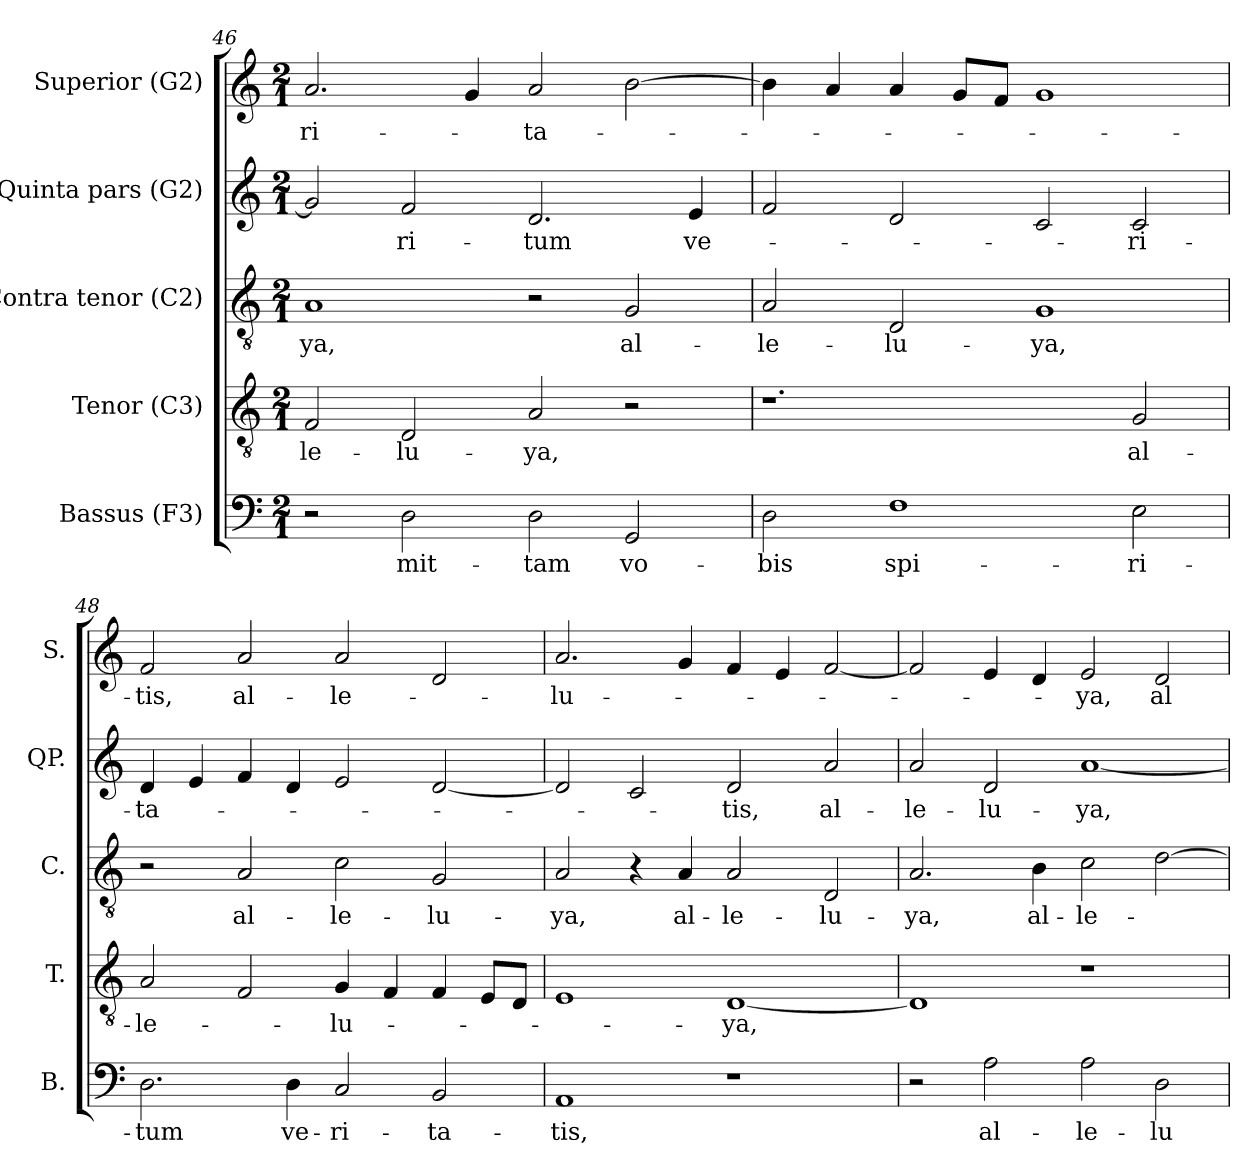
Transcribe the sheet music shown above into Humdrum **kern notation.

**kern	**text	**kern	**text	**kern	**text	**kern	**text	**kern	**text
*part5	*part5	*part4	*part4	*part3	*part3	*part2	*part2	*part1	*part1
*staff5	*staff5	*staff4	*staff4	*staff3	*staff3	*staff2	*staff2	*staff1	*staff1
*I"Bassus (F3)	*	*I"Tenor (C3)	*	*I"Contra tenor (C2)	*	*I"Quinta pars (G2)	*	*I"Superior (G2)	*
*I'B.	*	*I'T.	*	*I'C.	*	*I'QP.	*	*I'S.	*
*clefF4	*	*clefGv2	*	*clefGv2	*	*clefG2	*	*clefG2	*
*	*	*ITrd7c12	*	*ITrd7c12	*	*ITrd7c12	*	*	*
*k[]	*	*k[]	*	*k[]	*	*k[]	*	*k[]	*
*C:	*	*C:	*	*C:	*	*C:	*	*C:	*
*M2/1	*	*M2/1	*	*M2/1	*	*M2/1	*	*M2/1	*
=46	=46	=46	=46	=46	=46	=46	=46	=46	=46
!	!	!	!LO:LY:b:color=#000000	!	!	!	!	!	!
!	!	!	!	!	!LO:LY:b:color=#000000	!	!	!	!
!	!	!	!	!	!	!	!	!	!LO:LY:b:color=#000000
2r	.	2FFi/	-le-	1AAi	-ya,	2Gi/]	.	2.ai/	-ri-
!	!LO:LY:b:color=#000000	!	!	!	!	!	!	!	!
!	!	!	!LO:LY:b:color=#000000	!	!	!	!	!	!
!	!	!	!	!	!	!	!LO:LY:b:color=#000000	!	!
2Di\	mit-	2DDi/	-lu-	.	.	2Fi/	-ri-	.	.
.	.	.	.	.	.	.	.	4gi/	.
!	!LO:LY:b:color=#000000	!	!	!	!	!	!	!	!
!	!	!	!LO:LY:b:color=#000000	!	!	!	!	!	!
!	!	!	!	!	!	!	!LO:LY:b:color=#000000	!	!
!	!	!	!	!	!	!	!	!	!LO:LY:b:color=#000000
2Di\	-tam	2AAi/	-ya,	2r	.	2.Di/	-tum	2ai/	-ta-
!	!LO:LY:b:color=#000000	!	!	!	!	!	!	!	!
!	!	!	!	!	!LO:LY:b:color=#000000	!	!	!	!
2GGi/	vo-	2r	.	2GGi/	al-	.	.	[2bi\	.
!	!	!	!	!	!	!	!LO:LY:b:color=#000000	!	!
.	.	.	.	.	.	4Ei/	ve-	.	.
=47	=47	=47	=47	=47	=47	=47	=47	=47	=47
!	!LO:LY:b:color=#000000	!	!	!	!	!	!	!	!
!	!	!	!	!	!LO:LY:b:color=#000000	!	!	!	!
2Di\	-bis	1.r	.	2AAi/	-le-	2Fi/	.	4bi\]	.
.	.	.	.	.	.	.	.	4ai/	.
!	!LO:LY:b:color=#000000	!	!	!	!	!	!	!	!
!	!	!	!	!	!LO:LY:b:color=#000000	!	!	!	!
1Fi	spi-	.	.	2DDi/	-lu-	2Di/	.	4ai/	.
.	.	.	.	.	.	.	.	8gi/L	.
.	.	.	.	.	.	.	.	8fi/J	.
!	!	!	!	!	!LO:LY:b:color=#000000	!	!	!	!
.	.	.	.	1GGi	-ya,	2Ci/	.	1gi	.
!	!LO:LY:b:color=#000000	!	!	!	!	!	!	!	!
!	!	!	!LO:LY:b:color=#000000	!	!	!	!	!	!
!	!	!	!	!	!	!	!LO:LY:b:color=#000000	!	!
2Ei\	-ri-	2GGi/	al-	.	.	2Ci/	-ri-	.	.
=48	=48	=48	=48	=48	=48	=48	=48	=48	=48
!	!LO:LY:b:color=#000000	!	!	!	!	!	!	!	!
!	!	!	!LO:LY:b:color=#000000	!	!	!	!	!	!
!	!	!	!	!	!	!	!LO:LY:b:color=#000000	!	!
!	!	!	!	!	!	!	!	!	!LO:LY:b:color=#000000
2.Di\	-tum	2AAi/	-le-	2r	.	4Di/	-ta-	2fi/	-tis,
.	.	.	.	.	.	4Ei/	.	.	.
!	!	!	!	!	!LO:LY:b:color=#000000	!	!	!	!
!	!	!	!	!	!	!	!	!	!LO:LY:b:color=#000000
.	.	2FFi/	.	2AAi/	al-	4Fi/	.	2ai/	al-
!	!LO:LY:b:color=#000000	!	!	!	!	!	!	!	!
4Di\	ve-	.	.	.	.	4Di/	.	.	.
!	!LO:LY:b:color=#000000	!	!	!	!	!	!	!	!
!	!	!	!LO:LY:b:color=#000000	!	!	!	!	!	!
!	!	!	!	!	!LO:LY:b:color=#000000	!	!	!	!
!	!	!	!	!	!	!	!	!	!LO:LY:b:color=#000000
2Ci/	-ri-	4GGi/	-lu-	2Ci\	-le-	2Ei/	.	2ai/	-le-
.	.	4FFi/	.	.	.	.	.	.	.
!	!LO:LY:b:color=#000000	!	!	!	!	!	!	!	!
!	!	!	!	!	!LO:LY:b:color=#000000	!	!	!	!
2BBi/	-ta-	4FFi/	.	2GGi/	-lu-	[2Di/	.	2di/	.
.	.	8EEi/L	.	.	.	.	.	.	.
.	.	8DDi/J	.	.	.	.	.	.	.
!!LO:PB:g=z
=49	=49	=49	=49	=49	=49	=49	=49	=49	=49
!	!LO:LY:b:color=#000000	!	!	!	!	!	!	!	!
!	!	!	!	!	!LO:LY:b:color=#000000	!	!	!	!
!	!	!	!	!	!	!	!	!	!LO:LY:b:color=#000000
1AAi	-tis,	1EEi	.	2AAi/	-ya,	2Di/]	.	2.ai/	-lu-
.	.	.	.	4r	.	2Ci/	.	.	.
!	!	!	!	!	!LO:LY:b:color=#000000	!	!	!	!
.	.	.	.	4AAi/	al-	.	.	4gi/	.
!	!	!	!LO:LY:b:color=#000000	!	!	!	!	!	!
!	!	!	!	!	!LO:LY:b:color=#000000	!	!	!	!
!	!	!	!	!	!	!	!LO:LY:b:color=#000000	!	!
1r	.	[1DDi	-ya,	2AAi/	-le-	2Di/	-tis,	4fi/	.
.	.	.	.	.	.	.	.	4ei/	.
!	!	!	!	!	!LO:LY:b:color=#000000	!	!	!	!
!	!	!	!	!	!	!	!LO:LY:b:color=#000000	!	!
.	.	.	.	2DDi/	-lu-	2Ai/	al-	[2fi/	.
=50	=50	=50	=50	=50	=50	=50	=50	=50	=50
!	!	!	!	!	!LO:LY:b:color=#000000	!	!	!	!
!	!	!	!	!	!	!	!LO:LY:b:color=#000000	!	!
2r	.	1DDi]	.	2.AAi/	-ya,	2Ai/	-le-	2fi/]	.
!	!LO:LY:b:color=#000000	!	!	!	!	!	!	!	!
!	!	!	!	!	!	!	!LO:LY:b:color=#000000	!	!
2Ai\	al-	.	.	.	.	2Di/	-lu-	4ei/	.
!	!	!	!	!	!LO:LY:b:color=#000000	!	!	!	!
.	.	.	.	4BBi\	al-	.	.	4di/	.
!	!LO:LY:b:color=#000000	!	!	!	!	!	!	!	!
!	!	!	!	!	!LO:LY:b:color=#000000	!	!	!	!
!	!	!	!	!	!	!	!LO:LY:b:color=#000000	!	!
!	!	!	!	!	!	!	!	!	!LO:LY:b:color=#000000
2Ai\	-le-	1r	.	2Ci\	-le-	[1Ai	-ya,	2ei/	-ya,
!	!LO:LY:b:color=#000000	!	!	!	!	!	!	!	!
!	!	!	!	!	!	!	!	!	!LO:LY:b:color=#000000
2Di\	-lu-	.	.	[2Di\	.	.	.	2di/	al-
=	=	=	=	=	=	=	=	=	=
*-	*-	*-	*-	*-	*-	*-	*-	*-	*-
